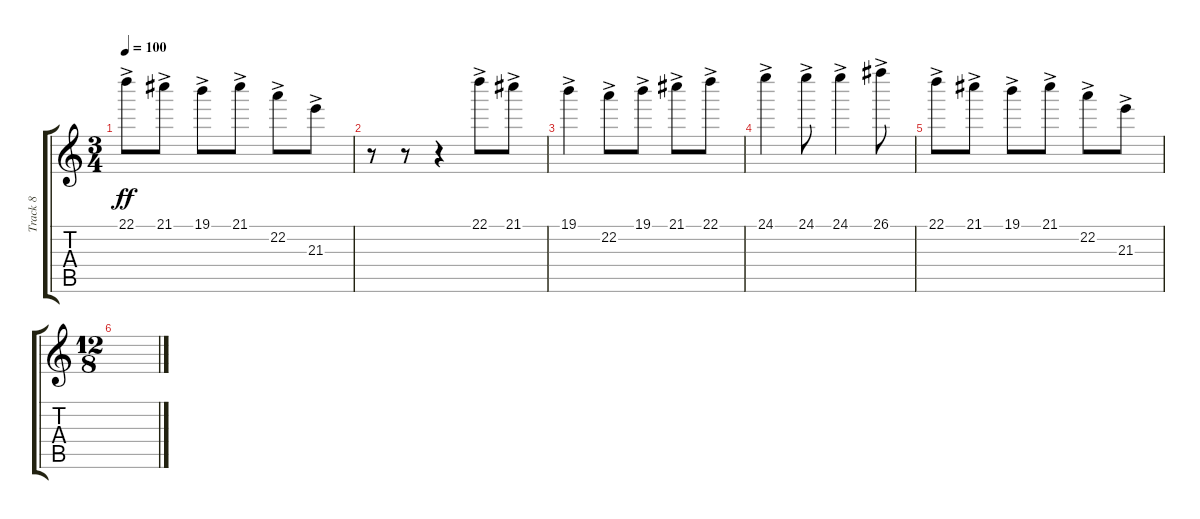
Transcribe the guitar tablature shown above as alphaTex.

\track ("Track 8" "Track 8") {instrument electricguitarjazz}
\staff {score tabs}
\tuning (E4 B3 G3 D3 A2 E2) {hide}
\ts (3 4)
\tempo 100
\clef g2
\ks c
22.1{ac}.8{dy ff} 21.1{ac}.8 19.1{ac}.8 21.1{ac}.8 22.2{ac}.8 21.3{ac}.8 |
r.8 r.8 r.4 22.1{ac}.8 21.1{ac}.8 |
19.1{ac}.4 22.2{ac}.8 19.1{ac}.8 21.1{ac}.8 22.1{ac}.8 |
24.1{ac}.4 24.1{ac}.8 24.1{ac}.4 26.1{ac}.8 |
22.1{ac}.8 21.1{ac}.8 19.1{ac}.8 21.1{ac}.8 22.2{ac}.8 21.3{ac}.8 |
\ts (12 8)
